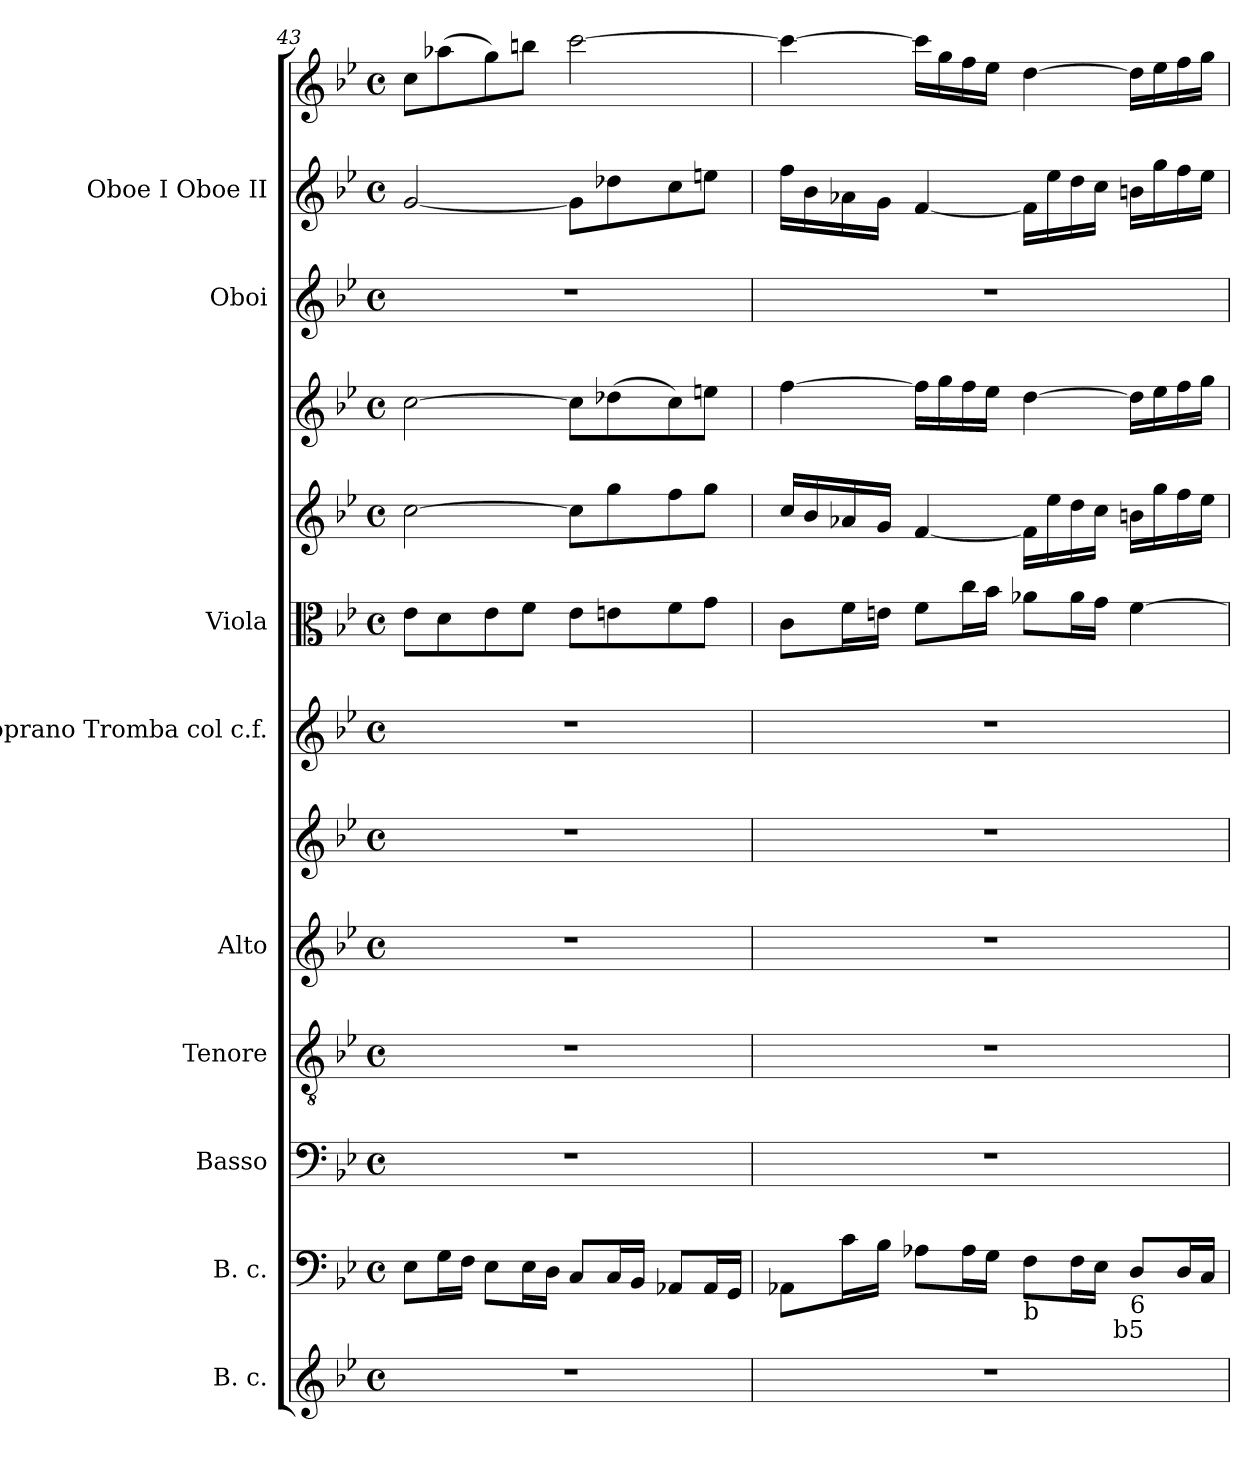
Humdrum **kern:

**kern	**kern	**kern	**kern	**kern	**kern	**kern	**kern	**kern	**kern	**kern	**kern	**kern
*part12	*part11	*part10	*part9	*part8	*part7	*part6	*part5	*part4	*part3	*part2	*part1	*part1
*staff13	*staff12	*staff11	*staff10	*staff9	*staff8	*staff7	*staff6	*staff5	*staff4	*staff3	*staff2	*staff1
*I"B. c.	*I"B. c.	*I"Basso	*I"Tenore	*I"Alto	*	*I"Soprano Tromba col c.f.	*I"Viola	*	*	*I"Oboi	*I"Oboe I Oboe II	*
*	*I'B. c.	*I'Basso	*I'Tenore	*I'Alto	*	*I'Soprano	*I'Viola	*	*	*	*I'Ob	*
*clefG2	*clefF4	*clefF4	*clefGv2	*clefG2	*clefG2	*clefG2	*clefC3	*clefG2	*clefG2	*clefG2	*clefG2	*clefG2
*k[b-e-]	*k[b-e-]	*k[b-e-]	*k[b-e-]	*k[b-e-]	*k[b-e-]	*k[b-e-]	*k[b-e-]	*k[b-e-]	*k[b-e-]	*k[b-e-]	*k[b-e-]	*k[b-e-]
*B-:	*B-:	*B-:	*B-:	*B-:	*B-:	*B-:	*B-:	*B-:	*B-:	*B-:	*B-:	*B-:
*M4/4	*M4/4	*M4/4	*M4/4	*M4/4	*M4/4	*M4/4	*M4/4	*M4/4	*M4/4	*M4/4	*M4/4	*M4/4
*met(c)	*met(c)	*met(c)	*met(c)	*met(c)	*met(c)	*met(c)	*met(c)	*met(c)	*met(c)	*met(c)	*met(c)	*met(c)
=43	=43	=43	=43	=43	=43	=43	=43	=43	=43	=43	=43	=43
1r	8E->\L	1r	1r	1r	1r	1r	8e-\L	[>2cc\	[>2cc\	1r	[<2g/	8cc\L
.	16G\L	.	.	.	.	.	8d\	.	.	.	.	(>8aa-X\
.	16F\JJ	.	.	.	.	.	.	.	.	.	.	.
.	8E->\L	.	.	.	.	.	8e-\	.	.	.	.	8gg\)
.	16E-\L	.	.	.	.	.	8f\J	.	.	.	.	8bbn\J
.	16D\JJ	.	.	.	.	.	.	.	.	.	.	.
.	8C/L	.	.	.	.	.	8e-\L	8cc\L]	8cc\L]	.	8g\L]	[>2ccc\
.	16C/L	.	.	.	.	.	8en\	8gg\	(>8dd-X\	.	8dd-X\	.
.	16BB-/JJ	.	.	.	.	.	.	.	.	.	.	.
.	8AA-X</L	.	.	.	.	.	8f\	8ff\	8cc\)	.	8cc\	.
.	16AA-/L	.	.	.	.	.	8g\J	8gg\J	8een\J	.	8een\J	.
.	16GG/JJ	.	.	.	.	.	.	.	.	.	.	.
=44	=44	=44	=44	=44	=44	=44	=44	=44	=44	=44	=44	=44
*	*^	*	*	*	*	*	*	*	*	*	*	*
1r	8AA-X>\L	2ryy	1r	1r	1r	1r	1r	8c\L	16cc/LL	[>4ff\	1r	16ff\LL	4ccc\_
.	.	.	.	.	.	.	.	.	16b-/	.	.	16b-\	.
.	16c\L	.	.	.	.	.	.	16f\L	16a-X/	.	.	16a-X\	.
.	16B-\JJ	.	.	.	.	.	.	16en\JJ	16g/JJ	.	.	16g\JJ	.
.	8A-X>\L	.	.	.	.	.	.	8f\L	[<4f/	16ff\LL]	.	[<4f/	16ccc\LL]
.	.	.	.	.	.	.	.	.	.	16gg\	.	.	16gg\
.	16A-\L	.	.	.	.	.	.	16cc\L	.	16ff\	.	.	16ff\
.	16G\JJ	.	.	.	.	.	.	16b-\JJ	.	16ee-\JJ	.	.	16ee-\JJ
!	!LO:TX:b:t=b	!	!	!	!	!	!	!	!	!	!	!	!
.	8F>\L	8...ryy	.	.	.	.	.	8a-X\L	16f\LL]	[>4dd\	.	16f\LL]	[>4dd\
.	.	.	.	.	.	.	.	.	16ee-\	.	.	16ee-\	.
.	16F\L	.	.	.	.	.	.	16a-\L	16dd\	.	.	16dd\	.
.	16E-\JJ	.	.	.	.	.	.	16g\JJ	16cc\JJ	.	.	16cc\JJ	.
!	!	!LO:TX:b:t=b5	!	!	!	!	!	!	!	!	!	!	!
.	.	4ryy	.	.	.	.	.	.	.	.	.	.	.
!	!LO:TX:b:t=6	!	!	!	!	!	!	!	!	!	!	!	!
.	8D/L	.	.	.	.	.	.	[<4f\	16bn\LL	16dd\LL]	.	16bn\LL	16dd\LL]
.	.	.	.	.	.	.	.	.	16gg\	16ee-\	.	16gg\	16ee-\
.	16D/L	.	.	.	.	.	.	.	16ff\	16ff\	.	16ff\	16ff\
.	16C/JJ	.	.	.	.	.	.	.	16ee-\JJ	16gg\JJ	.	16ee-\JJ	16gg\JJ
.	.	64ryy	.	.	.	.	.	.	.	.	.	.	.
*	*v	*v	*	*	*	*	*	*	*	*	*	*	*
=	=	=	=	=	=	=	=	=	=	=	=	=
*-	*-	*-	*-	*-	*-	*-	*-	*-	*-	*-	*-	*-
